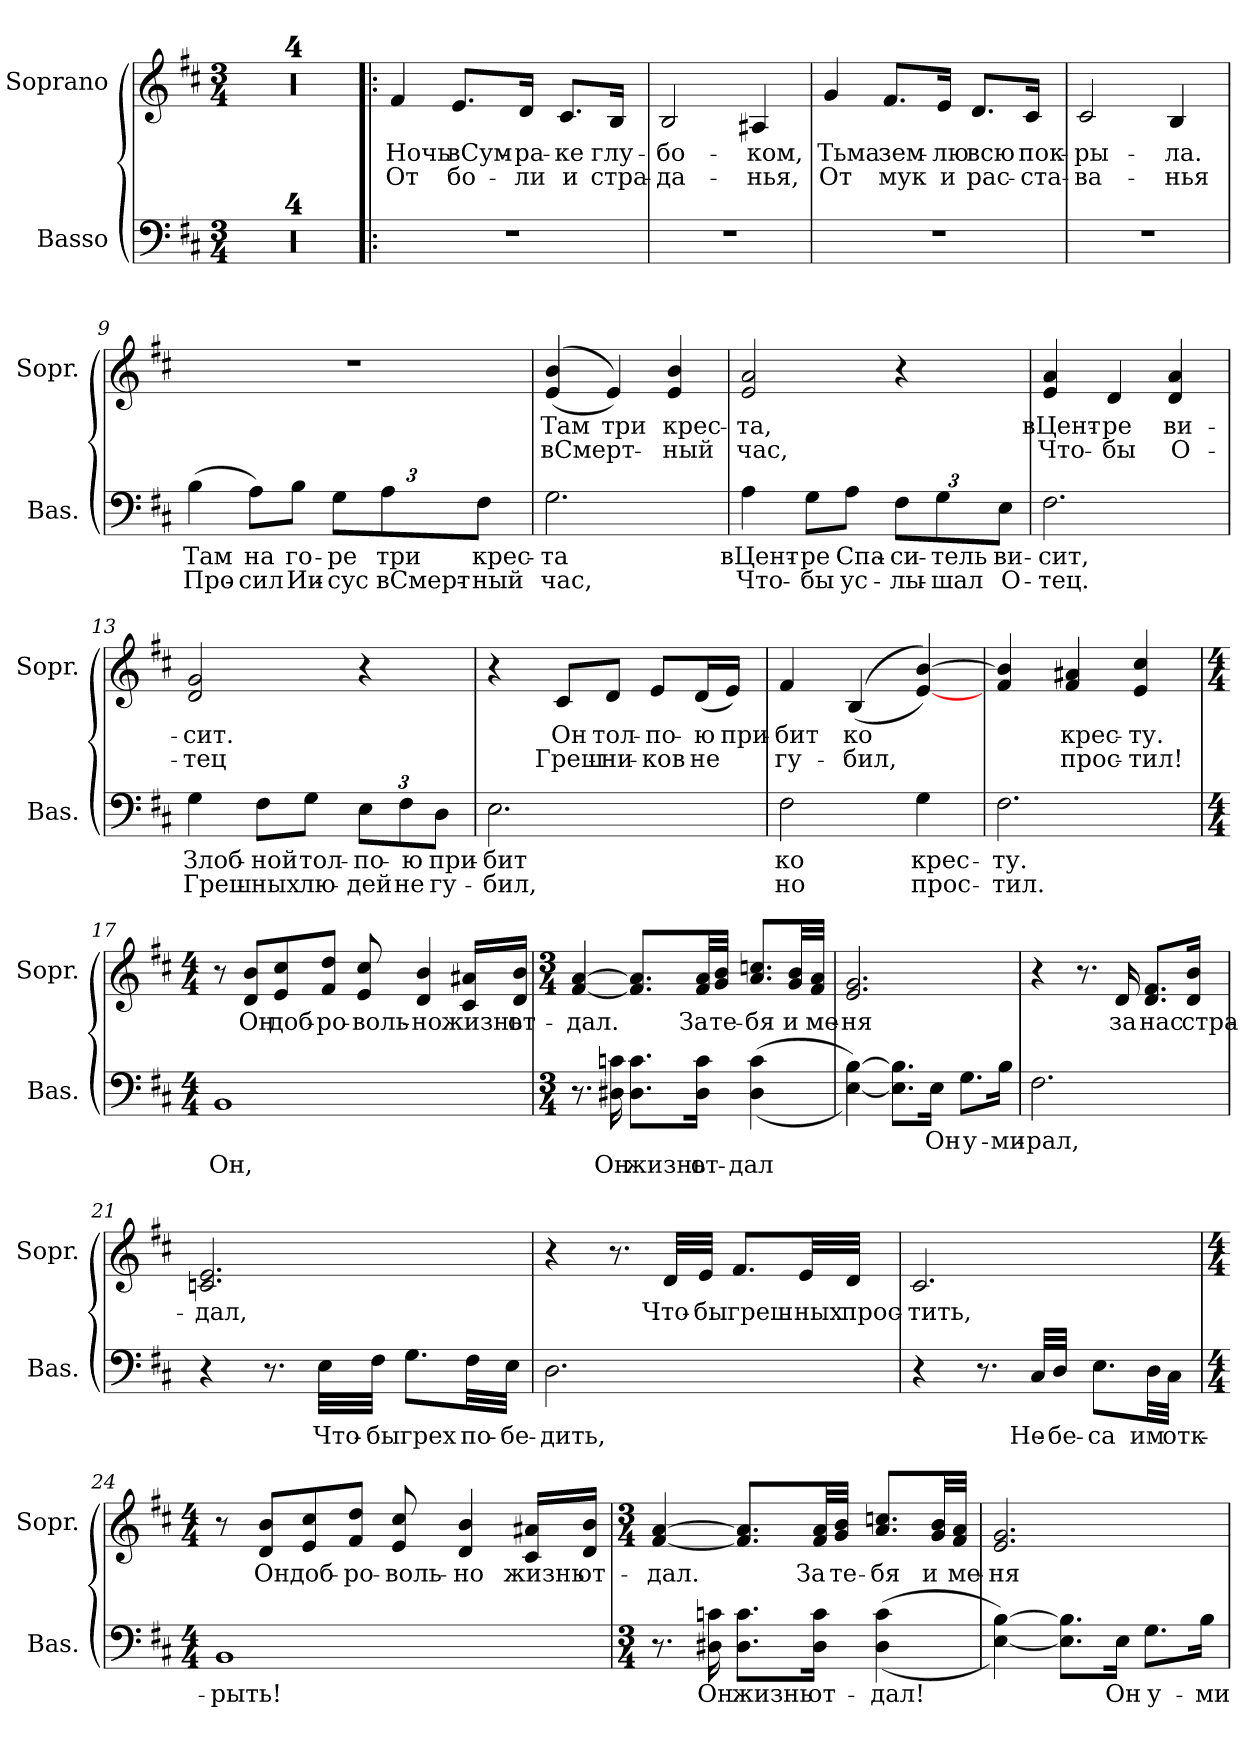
**kern	**text	**text	**kern	**text	**text
*part2	*part2	*part2	*part1	*part1	*part1
*staff2	*staff2	*staff2	*staff1	*staff1	*staff1
*I"Basso	*	*	*I"Soprano	*	*
*I'Bas.	*	*	*I'Sopr.	*	*
*clefF4	*	*	*clefG2	*	*
*k[f#c#]	*	*	*k[f#c#]	*	*
*b:	*	*	*b:	*	*
*M3/4	*	*	*M3/4	*	*
=1	=1	=1	=1	=1	=1
2.r	.	.	2.r	.	.
=2	=2	=2	=2	=2	=2
2.r	.	.	2.r	.	.
=3	=3	=3	=3	=3	=3
2.r	.	.	2.r	.	.
=4	=4	=4	=4	=4	=4
2.r	.	.	2.r	.	.
!!LO:LB:g=z
=5!|:	=5!|:	=5!|:	=5!|:	=5!|:	=5!|:
!	!	!	!	!LO:LY:b	!LO:LY:b
2.r	.	.	4f#/	Ночь	От
!	!	!	!	!LO:LY:b	!LO:LY:b
.	.	.	8.e/L	вСум-	бо-
!	!	!	!	!LO:LY:b	!LO:LY:b
.	.	.	16d/Jk	-ра-	-ли
!	!	!	!	!LO:LY:b	!LO:LY:b
.	.	.	8.c#/L	-ке	и
!	!	!	!	!LO:LY:b	!LO:LY:b
.	.	.	16B/Jk	глу-	стра-
=6	=6	=6	=6	=6	=6
!	!	!	!	!LO:LY:b	!LO:LY:b
2.r	.	.	2B/	-бо-	-да-
!	!	!	!	!LO:LY:b	!LO:LY:b
.	.	.	4A#X/	-ком,	-нья,
=7	=7	=7	=7	=7	=7
!	!	!	!	!LO:LY:b	!LO:LY:b
2.r	.	.	4g/	Тьма	От
!	!	!	!	!LO:LY:b	!LO:LY:b
.	.	.	8.f#/L	зем-	мук
!	!	!	!	!LO:LY:b	!LO:LY:b
.	.	.	16e/Jk	-лю	и
!	!	!	!	!LO:LY:b	!LO:LY:b
.	.	.	8.d/L	всю	рас-
!	!	!	!	!LO:LY:b	!LO:LY:b
.	.	.	16c#/Jk	пок-	-ста-
!!LO:LB:g=z
=8	=8	=8	=8	=8	=8
!	!	!	!	!LO:LY:b	!LO:LY:b
2.r	.	.	2c#/	-ры-	-ва-
!	!	!	!	!LO:LY:b	!LO:LY:b
.	.	.	4B/	-ла.	-нья
=9	=9	=9	=9	=9	=9
!	!LO:LY:a	!LO:LY:a	!	!	!
(4B\	Там	Про-	2.r	.	.
!	!LO:LY:a	!LO:LY:a	!	!	!
8A\L)	на	-сил	.	.	.
!	!LO:LY:a	!LO:LY:a	!	!	!
8B\J	го-	Ии-	.	.	.
!	!LO:LY:a	!LO:LY:a	!	!	!
12G\L	-ре	-сус	.	.	.
!	!LO:LY:a	!LO:LY:a	!	!	!
12A\	три	вСмерт-	.	.	.
!	!LO:LY:a	!LO:LY:a	!	!	!
12F#\J	крес-	-ный	.	.	.
=10	=10	=10	=10	=10	=10
!	!LO:LY:a	!LO:LY:a	!	!LO:LY:b	!LO:LY:b
2.G\	-та	час,	((4e/ 4b/	Там	вСмерт-
!	!	!	!	!LO:LY:b	!
.	.	.	4e/))	три	.
!	!	!	!	!LO:LY:b	!LO:LY:b
.	.	.	4e/ 4b/	крес-	-ный
!!LO:LB:g=z
=11	=11	=11	=11	=11	=11
!	!LO:LY:a	!LO:LY:a	!	!LO:LY:b	!LO:LY:b
4A\	вЦент-	Что-	2e/ 2a/	-та,	час,
!	!LO:LY:a	!LO:LY:a	!	!	!
8G\L	-ре	-бы	.	.	.
!	!LO:LY:a	!LO:LY:a	!	!	!
8A\J	Спа-	ус-	.	.	.
!	!LO:LY:a	!LO:LY:a	!	!	!
12F#\L	-си-	-лы-	4r	.	.
!	!LO:LY:a	!LO:LY:a	!	!	!
12G\	-тель	-шал	.	.	.
!	!LO:LY:a	!LO:LY:a	!	!	!
12E\J	ви-	О-	.	.	.
=12	=12	=12	=12	=12	=12
!	!LO:LY:a	!LO:LY:a	!	!LO:LY:b	!LO:LY:b
2.F#\	-сит,	-тец.	4e/ 4a/	вЦент-	Что-
!	!	!	!	!LO:LY:b	!LO:LY:b
.	.	.	4d/	-ре	-бы
!	!	!	!	!LO:LY:b	!LO:LY:b
.	.	.	4d/ 4a/	ви-	О-
=13	=13	=13	=13	=13	=13
!	!LO:LY:a	!LO:LY:a	!	!LO:LY:b	!LO:LY:b
4G\	Злоб-	Греш-	2d/ 2g/	-сит.	-тец
!	!LO:LY:a	!LO:LY:a	!	!	!
8F#\L	-ной	-ных	.	.	.
!	!LO:LY:a	!LO:LY:a	!	!	!
8G\J	тол-	лю-	.	.	.
!	!LO:LY:a	!LO:LY:a	!	!	!
12E\L	-по-	-дей	4r	.	.
!	!LO:LY:a	!LO:LY:a	!	!	!
12F#\	-ю	не	.	.	.
!	!LO:LY:a	!LO:LY:a	!	!	!
12D\J	при-	гу-	.	.	.
!!LO:LB:g=z
=14	=14	=14	=14	=14	=14
!	!LO:LY:a	!LO:LY:a	!	!	!
2.E\	-бит	-бил,	4r	.	.
!	!	!	!	!LO:LY:b	!LO:LY:b
.	.	.	8c#/L	Он	Греш-
!	!	!	!	!LO:LY:b	!LO:LY:b
.	.	.	8d/J	тол-	-ни-
!	!	!	!	!LO:LY:b	!LO:LY:b
.	.	.	8e/L	-по-	-ков
!	!	!	!	!LO:LY:b	!LO:LY:b
.	.	.	(>16d/L	-ю	не
!	!	!	!	!LO:LY:b	!
.	.	.	16e/JJ)	при-	.
=15	=15	=15	=15	=15	=15
!	!LO:LY:a	!LO:LY:a	!	!LO:LY:b	!LO:LY:b
2F#\	ко	но	4f#/	-бит	гу-
!	!	!	!	!LO:LY:b	!LO:LY:b
.	.	.	(<(4B/	ко	-бил,
!	!LO:LY:a	!LO:LY:a	!	!	!
4G\	крес-	прос-	[4e/ [4b/))	.	.
=16	=16	=16	=16	=16	=16
!	!LO:LY:a	!LO:LY:a	!	!	!
2.F#\	-ту.	-тил.	4f#/ 4b/]	.	.
!	!	!	!	!LO:LY:b	!LO:LY:b
.	.	.	4f#/ 4a#X/	крес-	прос-
!	!	!	!	!LO:LY:b	!LO:LY:b
.	.	.	4e/ 4cc#/	-ту.	-тил!
!!LO:PB:g=z
=17	=17	=17	=17	=17	=17
*M4/4	*	*	*M4/4	*	*
!	!	!LO:LY:a	!	!	!
1BB	.	Он,	8r	.	.
!	!	!	!	!LO:LY:b	!
.	.	.	8d/ 8b/L	Он	.
!	!	!	!	!LO:LY:b	!
.	.	.	8e/ 8cc#/	доб-	.
!	!	!	!	!LO:LY:b	!
.	.	.	8f#/ 8dd/J	-ро-	.
!	!	!	!	!LO:LY:b	!
.	.	.	8e/ 8cc#/	-воль-	.
!	!	!	!	!LO:LY:b	!
.	.	.	4d/ 4b/	-но	.
!	!	!	!	!LO:LY:b	!
.	.	.	16c#/ 16a#X/LL	жизнь	.
!	!	!	!	!LO:LY:b	!
.	.	.	16d/ 16b/JJ	от-	.
=18	=18	=18	=18	=18	=18
*M3/4	*	*	*M3/4	*	*
!	!	!	!	!LO:LY:b	!
8.r	.	.	[4f#/ [4a/	-дал.	.
!	!	!LO:LY:a	!	!	!
16D#X\ 16cn\	.	Он	.	.	.
!	!	!LO:LY:a	!	!	!
8.D#\ 8.c\L	.	жизнь	8.f#/] 8.a/]L	.	.
!	!	!LO:LY:a	!	!LO:LY:b	!
16D#\ 16c\Jk	.	от-	32f#/ 32a/LL	За	.
!	!	!	!	!LO:LY:b	!
.	.	.	32g/ 32b/JJJ	те-	.
!	!	!LO:LY:a	!	!LO:LY:b	!
(>(4D#\ 4c\	.	-дал	8.a/ 8.ccn/L	-бя	.
!	!	!	!	!LO:LY:b	!
.	.	.	32g/ 32b/LL	и	.
!	!	!	!	!LO:LY:b	!
.	.	.	32f#/ 32a/JJJ	ме-	.
!!LO:LB:g=z
=19	=19	=19	=19	=19	=19
!	!	!	!	!LO:LY:b	!
[4E\ [4B\))	.	.	2.e/ 2.g/	-ня	.
8.E\] 8.B\]L	.	.	.	.	.
!	!LO:LY:a	!	!	!	!
16E\Jk	Он	.	.	.	.
!	!LO:LY:a	!	!	!	!
8.G\L	у-	.	.	.	.
!	!LO:LY:a	!	!	!	!
16B\Jk	-ми-	.	.	.	.
=20	=20	=20	=20	=20	=20
!	!LO:LY:a	!	!	!	!
2.F#\	-рал,	.	4r	.	.
.	.	.	8.r	.	.
!	!	!	!	!LO:LY:b	!
.	.	.	16d/	за	.
!	!	!	!	!LO:LY:b	!
.	.	.	8.d/ 8.f#/L	нас	.
!	!	!	!	!LO:LY:b	!
.	.	.	16d/ 16b/Jk	стра-	.
!!LO:LB:g=z
=21	=21	=21	=21	=21	=21
!	!	!	!	!LO:LY:b	!
4r	.	.	2.cn/ 2.e/	-дал,	.
8.r	.	.	.	.	.
!	!LO:LY:a	!	!	!	!
32E\LLL	Что-	.	.	.	.
!	!LO:LY:a	!	!	!	!
32F#\JJJ	-бы	.	.	.	.
!	!LO:LY:a	!	!	!	!
8.G\L	грех	.	.	.	.
!	!LO:LY:a	!	!	!	!
32F#\LL	по-	.	.	.	.
!	!LO:LY:a	!	!	!	!
32E\JJJ	-бе-	.	.	.	.
=22	=22	=22	=22	=22	=22
!	!LO:LY:a	!	!	!	!
2.D\	-дить,	.	4r	.	.
.	.	.	8.r	.	.
!	!	!	!	!LO:LY:b	!
.	.	.	32d/LLL	Что-	.
!	!	!	!	!LO:LY:b	!
.	.	.	32e/JJJ	-бы	.
!	!	!	!	!LO:LY:b	!
.	.	.	8.f#/L	греш-	.
!	!	!	!	!LO:LY:b	!
.	.	.	32e/LL	-ных	.
!	!	!	!	!LO:LY:b	!
.	.	.	32d/JJJ	прос-	.
!!LO:LB:g=z
=23	=23	=23	=23	=23	=23
!	!	!	!	!LO:LY:b	!
4r	.	.	2.c#/	-тить,	.
8.r	.	.	.	.	.
!	!LO:LY:a	!	!	!	!
32C#/LLL	Не-	.	.	.	.
!	!LO:LY:a	!	!	!	!
32D/JJJ	-бе-	.	.	.	.
!	!LO:LY:a	!	!	!	!
8.E\L	-са	.	.	.	.
!	!LO:LY:a	!	!	!	!
32D\LL	им	.	.	.	.
!	!LO:LY:a	!	!	!	!
32C#\JJJ	отк-	.	.	.	.
=24	=24	=24	=24	=24	=24
*M4/4	*	*	*M4/4	*	*
!	!LO:LY:a	!	!	!	!
1BB	-рыть!	.	8r	.	.
!	!	!	!	!LO:LY:b	!
.	.	.	8d/ 8b/L	Он	.
!	!	!	!	!LO:LY:b	!
.	.	.	8e/ 8cc#/	доб-	.
!	!	!	!	!LO:LY:b	!
.	.	.	8f#/ 8dd/J	-ро-	.
!	!	!	!	!LO:LY:b	!
.	.	.	8e/ 8cc#/	-воль-	.
!	!	!	!	!LO:LY:b	!
.	.	.	4d/ 4b/	-но	.
!	!	!	!	!LO:LY:b	!
.	.	.	16c#/ 16a#X/LL	жизнь	.
!	!	!	!	!LO:LY:b	!
.	.	.	16d/ 16b/JJ	от-	.
!!LO:LB:g=z
=25	=25	=25	=25	=25	=25
*M3/4	*	*	*M3/4	*	*
!	!	!	!	!LO:LY:b	!
8.r	.	.	[4f#/ [4a/	-дал.	.
!	!LO:LY:a	!	!	!	!
16D#X\ 16cn\	Он	.	.	.	.
!	!LO:LY:a	!	!	!	!
8.D#\ 8.c\L	жизнь	.	8.f#/] 8.a/]L	.	.
!	!LO:LY:a	!	!	!LO:LY:b	!
16D#\ 16c\Jk	от-	.	32f#/ 32a/LL	За	.
!	!	!	!	!LO:LY:b	!
.	.	.	32g/ 32b/JJJ	те-	.
!	!LO:LY:a	!	!	!LO:LY:b	!
((>4D#\ 4c\	-дал!	.	8.a/ 8.ccn/L	-бя	.
!	!	!	!	!LO:LY:b	!
.	.	.	32g/ 32b/LL	и	.
!	!	!	!	!LO:LY:b	!
.	.	.	32f#/ 32a/JJJ	ме-	.
=26	=26	=26	=26	=26	=26
!	!	!	!	!LO:LY:b	!
[4E\ [4B\))	.	.	2.e/ 2.g/	-ня	.
8.E\] 8.B\]L	.	.	.	.	.
!	!LO:LY:a	!	!	!	!
16E\Jk	Он	.	.	.	.
!	!LO:LY:a	!	!	!	!
8.G\L	у-	.	.	.	.
!	!LO:LY:a	!	!	!	!
16B\Jk	-ми-	.	.	.	.
=	=	=	=	=	=
*-	*-	*-	*-	*-	*-
